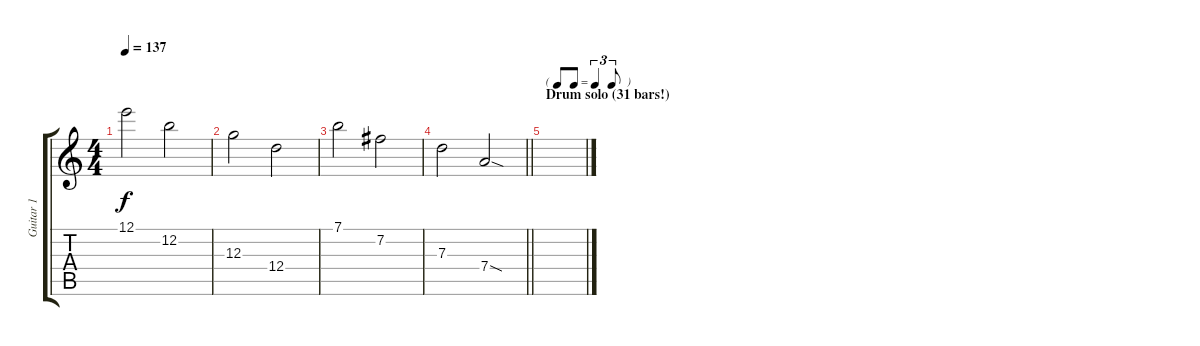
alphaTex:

\track ("Guitar 1" "Guitar 1") {instrument overdrivenguitar}
\staff {score tabs}
\tuning (E4 B3 G3 D3 A2 E2) {hide}
\ts (4 4)
\tempo 137
\clef g2
\ks c
12.1.2{dy f} 12.2.2 |
12.3.2 12.4.2 |
7.1.2 7.2.2 |
\barLineRight lightlight
7.3.2 7.4{sod}.2 |
\tf triplet8th
\section ("" "Drum solo (31 bars!)")
